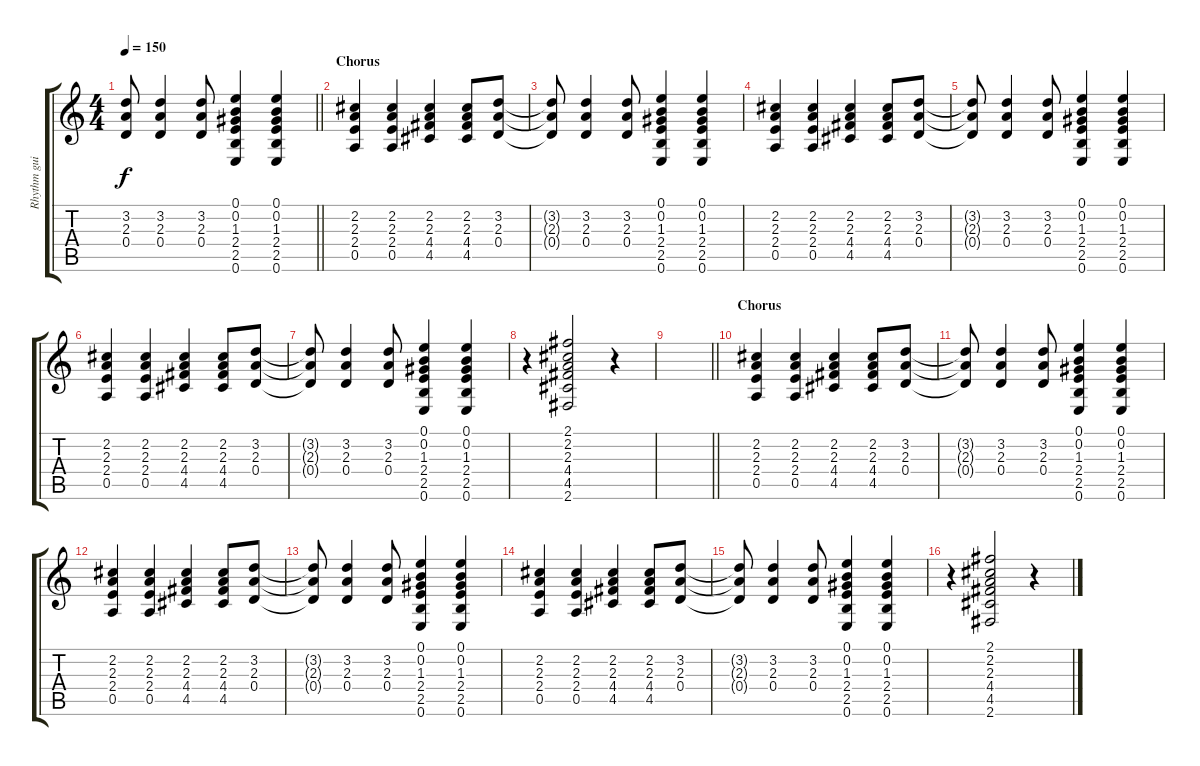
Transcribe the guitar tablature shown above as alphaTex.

\track ("Rhythm guitar" "Rhythm gui") {instrument electricguitarjazz}
\staff {score tabs}
\tuning (E4 B3 G3 D3 A2 E2) {hide}
\ts (4 4)
\tempo 150
\clef g2
\barLineRight lightlight
\ks c
(3.2{t} 2.3{t} 0.4{t}).8{dy f} (3.2 2.3 0.4).4 (3.2 2.3 0.4).8 (0.1 0.2 1.3 2.4 2.5 0.6).4 (0.1 0.2 1.3 2.4 2.5 0.6).4 |
\section ("" "Chorus")
(2.2 2.3 2.4 0.5).4 (2.2 2.3 2.4 0.5).4 (2.2 2.3 4.4 4.5).4 (2.2 2.3 4.4 4.5).8 (3.2 2.3 0.4).8 |
(3.2{t} 2.3{t} 0.4{t}).8 (3.2 2.3 0.4).4 (3.2 2.3 0.4).8 (0.1 0.2 1.3 2.4 2.5 0.6).4 (0.1 0.2 1.3 2.4 2.5 0.6).4 |
(2.2 2.3 2.4 0.5).4 (2.2 2.3 2.4 0.5).4 (2.2 2.3 4.4 4.5).4 (2.2 2.3 4.4 4.5).8 (3.2 2.3 0.4).8 |
(3.2{t} 2.3{t} 0.4{t}).8 (3.2 2.3 0.4).4 (3.2 2.3 0.4).8 (0.1 0.2 1.3 2.4 2.5 0.6).4 (0.1 0.2 1.3 2.4 2.5 0.6).4 |
(2.2 2.3 2.4 0.5).4 (2.2 2.3 2.4 0.5).4 (2.2 2.3 4.4 4.5).4 (2.2 2.3 4.4 4.5).8 (3.2 2.3 0.4).8 |
(3.2{t} 2.3{t} 0.4{t}).8 (3.2 2.3 0.4).4 (3.2 2.3 0.4).8 (0.1 0.2 1.3 2.4 2.5 0.6).4 (0.1 0.2 1.3 2.4 2.5 0.6).4 |
r.4 (2.1 2.2 2.3 4.4 4.5 2.6).2 r.4 |
\barLineRight lightlight
|
\section ("" "Chorus")
(2.2 2.3 2.4 0.5).4 (2.2 2.3 2.4 0.5).4 (2.2 2.3 4.4 4.5).4 (2.2 2.3 4.4 4.5).8 (3.2 2.3 0.4).8 |
(3.2{t} 2.3{t} 0.4{t}).8 (3.2 2.3 0.4).4 (3.2 2.3 0.4).8 (0.1 0.2 1.3 2.4 2.5 0.6).4 (0.1 0.2 1.3 2.4 2.5 0.6).4 |
(2.2 2.3 2.4 0.5).4 (2.2 2.3 2.4 0.5).4 (2.2 2.3 4.4 4.5).4 (2.2 2.3 4.4 4.5).8 (3.2 2.3 0.4).8 |
(3.2{t} 2.3{t} 0.4{t}).8 (3.2 2.3 0.4).4 (3.2 2.3 0.4).8 (0.1 0.2 1.3 2.4 2.5 0.6).4 (0.1 0.2 1.3 2.4 2.5 0.6).4 |
(2.2 2.3 2.4 0.5).4 (2.2 2.3 2.4 0.5).4 (2.2 2.3 4.4 4.5).4 (2.2 2.3 4.4 4.5).8 (3.2 2.3 0.4).8 |
(3.2{t} 2.3{t} 0.4{t}).8 (3.2 2.3 0.4).4 (3.2 2.3 0.4).8 (0.1 0.2 1.3 2.4 2.5 0.6).4 (0.1 0.2 1.3 2.4 2.5 0.6).4 |
r.4 (2.1 2.2 2.3 4.4 4.5 2.6).2 r.4
